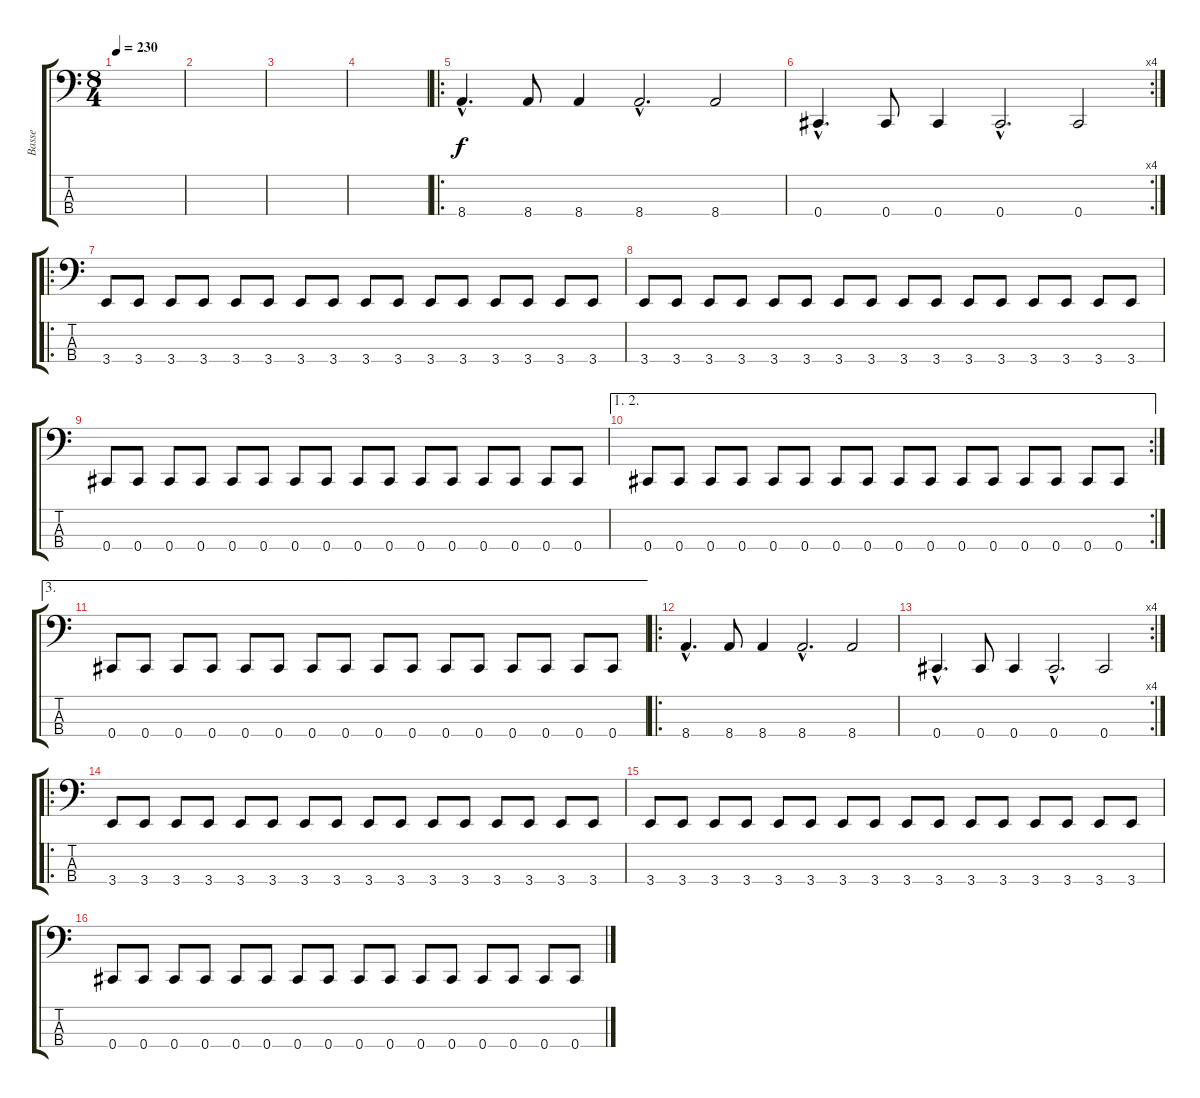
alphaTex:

\track ("Basse" "Basse") {instrument electricbassfinger}
\staff {score tabs}
\tuning (Gb2 Db2 Ab1 Db1) {hide}
\ts (8 4)
\tempo 230
\clef f4
\ks c
|
|
|
|
\ro
8.4{hac}.4{d} 8.4.8 8.4.4 8.4{hac}.2{d} 8.4.2 |
\rc 4
0.4{hac}.4{d} 0.4.8 0.4.4 0.4{hac}.2{d} 0.4.2 |
\ro
3.4.8 3.4.8 3.4.8 3.4.8 3.4.8 3.4.8 3.4.8 3.4.8 3.4.8 3.4.8 3.4.8 3.4.8 3.4.8 3.4.8 3.4.8 3.4.8 |
3.4.8 3.4.8 3.4.8 3.4.8 3.4.8 3.4.8 3.4.8 3.4.8 3.4.8 3.4.8 3.4.8 3.4.8 3.4.8 3.4.8 3.4.8 3.4.8 |
0.4.8 0.4.8 0.4.8 0.4.8 0.4.8 0.4.8 0.4.8 0.4.8 0.4.8 0.4.8 0.4.8 0.4.8 0.4.8 0.4.8 0.4.8 0.4.8 |
\ae (1 2)
\rc 2
0.4.8 0.4.8 0.4.8 0.4.8 0.4.8 0.4.8 0.4.8 0.4.8 0.4.8 0.4.8 0.4.8 0.4.8 0.4.8 0.4.8 0.4.8 0.4.8 |
\ae 3
0.4.8 0.4.8 0.4.8 0.4.8 0.4.8 0.4.8 0.4.8 0.4.8 0.4.8 0.4.8 0.4.8 0.4.8 0.4.8 0.4.8 0.4.8 0.4.8 |
\ro
8.4{hac}.4{d} 8.4.8 8.4.4 8.4{hac}.2{d} 8.4.2 |
\rc 4
0.4{hac}.4{d} 0.4.8 0.4.4 0.4{hac}.2{d} 0.4.2 |
\ro
3.4.8 3.4.8 3.4.8 3.4.8 3.4.8 3.4.8 3.4.8 3.4.8 3.4.8 3.4.8 3.4.8 3.4.8 3.4.8 3.4.8 3.4.8 3.4.8 |
3.4.8 3.4.8 3.4.8 3.4.8 3.4.8 3.4.8 3.4.8 3.4.8 3.4.8 3.4.8 3.4.8 3.4.8 3.4.8 3.4.8 3.4.8 3.4.8 |
0.4.8 0.4.8 0.4.8 0.4.8 0.4.8 0.4.8 0.4.8 0.4.8 0.4.8 0.4.8 0.4.8 0.4.8 0.4.8 0.4.8 0.4.8 0.4.8
